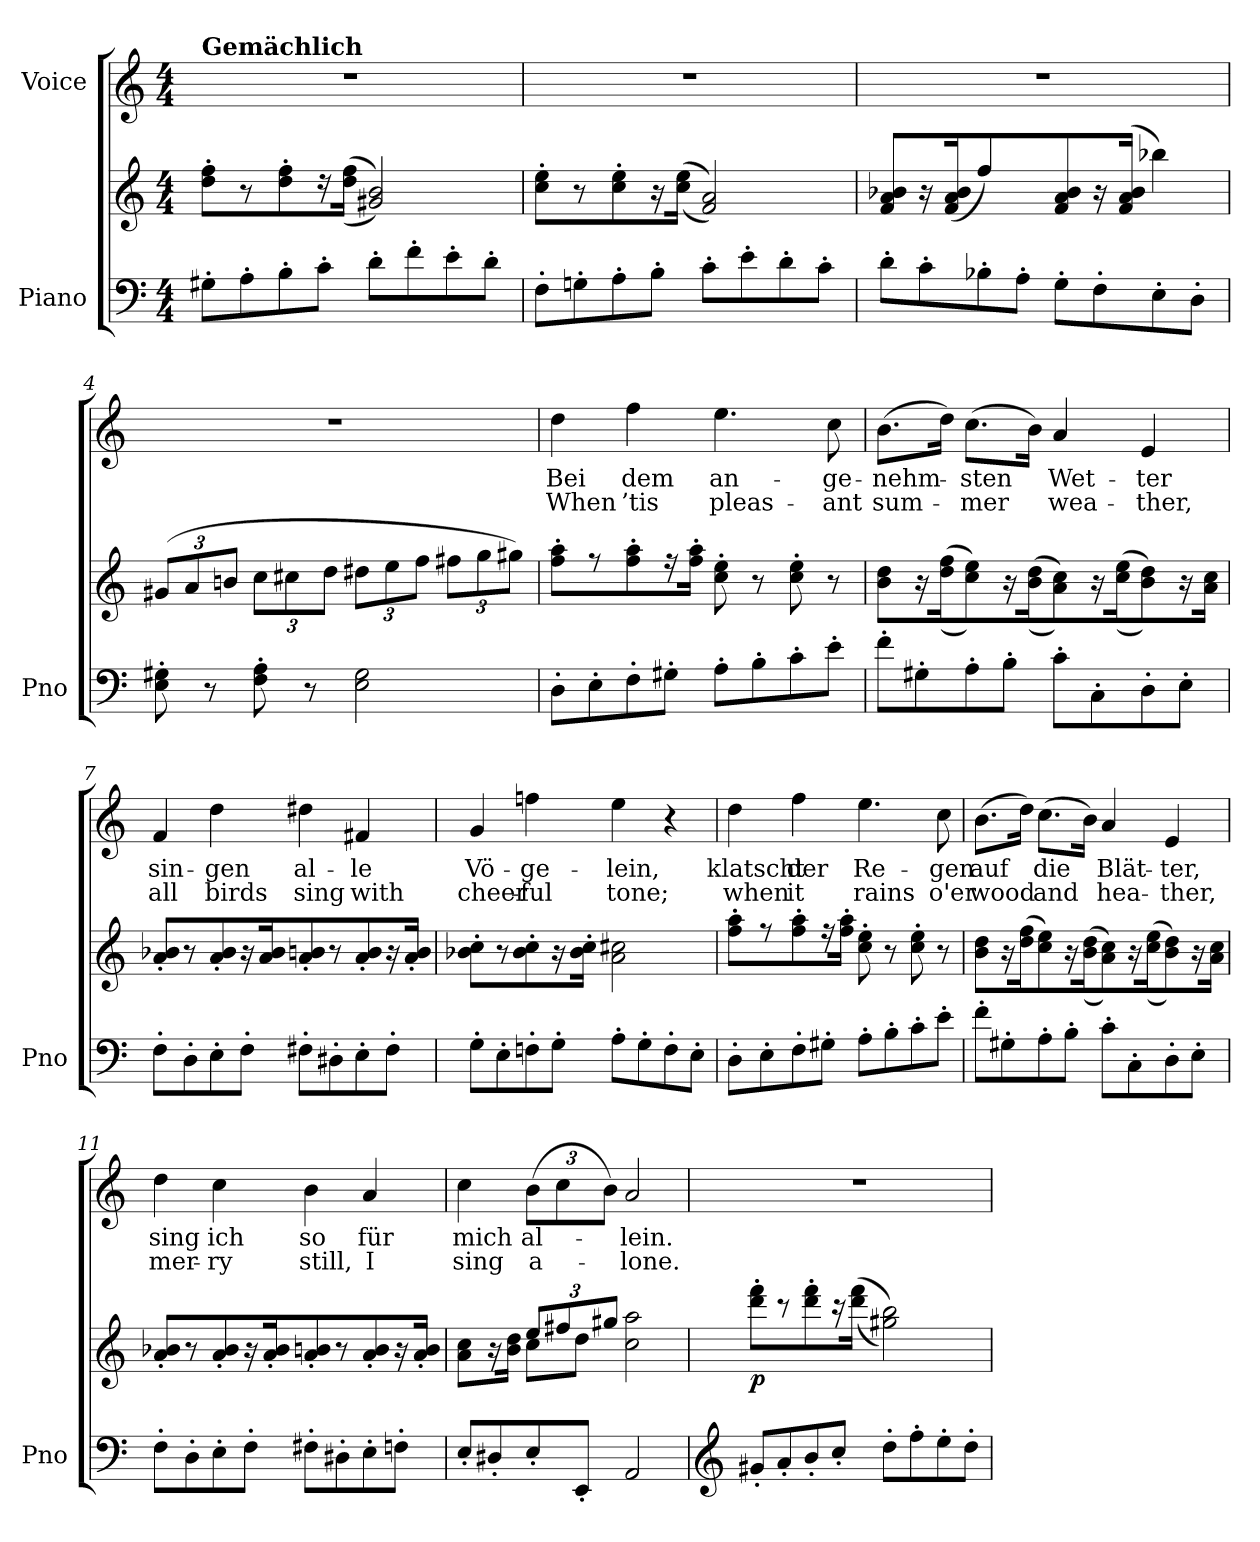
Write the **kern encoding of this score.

**kern	**kern	**dynam	**kern	**text	**text
*part2	*part2	*part2	*part1	*part1	*part1
*staff3	*staff2	*staff2/3	*staff1	*staff1	*staff1
*I"Piano	*	*	*I"Voice	*	*
*I'Pno	*	*	*	*	*
*clefF4	*clefG2	*	*clefG2	*	*
*k[]	*k[]	*	*k[]	*	*
*M4/4	*M4/4	*	*M4/4	*	*
=1	=1	=1	=1	=1	=1
!	!	!	!LO:TX:a:B:t=Gemächlich	!	!
8G#X'\L	8dd\' 8ff\'	.	1r	.	.
8A'\	8r	.	.	.	.
!	!	!LO:DY:b	!	!	!
!	!	!LO:DY:n=1:b	!	!	!
8B'\	8dd\' 8ff\'L	other-dynamics p	.	.	.
8c'\J	16r	.	.	.	.
.	(<(16dd\ 16ff\JJ	.	.	.	.
8d'\L	2g#X/ 2b/))	.	.	.	.
8f'\	.	.	.	.	.
8e'\	.	.	.	.	.
8d'\J	.	.	.	.	.
=2	=2	=2	=2	=2	=2
8F'\L	8cc\' 8ee\'	.	1r	.	.
8Gn'\	8r	.	.	.	.
8A'\	8cc\' 8ee\'L	.	.	.	.
8B'\J	16r	.	.	.	.
.	(<(16cc\ 16ee\JJ	.	.	.	.
8c'\L	2f/ 2a/))	.	.	.	.
8e'\	.	.	.	.	.
8d'\	.	.	.	.	.
8c'\J	.	.	.	.	.
=3	=3	=3	=3	=3	=3
8d'\L	8f/ 8a/ 8b-X/L	.	1r	.	.
8c'\	16r	.	.	.	.
.	(16f/ 16a/ 16b-/JJ	.	.	.	.
8B-X'\	4ff\)	.	.	.	.
8A'\J	.	.	.	.	.
8G'\L	8f/ 8a/ 8b-/L	.	.	.	.
8F'\	16r	.	.	.	.
.	(16f/ 16a/ 16b-/JJ	.	.	.	.
8E'\	4bb-X\)	.	.	.	.
8D'\J	.	.	.	.	.
=4	=4	=4	=4	=4	=4
8E\' 8G#X\'	(12g#X/L	.	1r	.	.
.	12a/	.	.	.	.
8r	.	.	.	.	.
.	12bn/J	.	.	.	.
*	*Xbrackettup	*	*	*	*
8F\' 8A\'	12cc\L	.	.	.	.
.	12cc#X\	.	.	.	.
8r	.	.	.	.	.
.	12dd\J	.	.	.	.
2E\ 2G#\	12dd#X\L	.	.	.	.
.	12ee\	.	.	.	.
.	12ff\J	.	.	.	.
.	12ff#X\L	.	.	.	.
.	12gg\	.	.	.	.
.	12gg#X\J)	.	.	.	.
=5	=5	=5	=5	=5	=5
8D'\L	8ff\' 8aa\'	.	4dd\	Bei	When
8E'\	8r	.	.	.	.
8F'\	8ff\' 8aa\'L	.	4ff\	dem	’tis
8G#X'\J	16r	.	.	.	.
.	16ff\' 16aa\'JJ	.	.	.	.
8A'\L	8cc\' 8ee\'	.	4.ee\	an-	pleas-
8B'\	8r	.	.	.	.
8c'\	8cc\' 8ee\'	.	.	.	.
8e'\J	8r	.	8cc\	-ge-	-ant
=6	=6	=6	=6	=6	=6
8f'\L	8b\ 8dd\L	.	(8.b\L	-nehm-	sum-
8G#X'\	16r	.	.	.	.
.	((<16dd\ 16ff\JJ	.	16dd\Jk)	.	.
8A'\	8cc\ 8ee\L))	.	(8.cc\L	-sten	-mer
8B'\J	16r	.	.	.	.
.	(<(16b\ 16dd\JJ	.	16b\Jk)	.	.
8c'\L	8a\ 8cc\L))	.	4a/	Wet-	wea-
8C'\	16r	.	.	.	.
.	(<(16cc\ 16ee\JJ	.	.	.	.
8D'\	8b\ 8dd\L))	.	4e/	-ter	-ther,
8E'\J	16r	.	.	.	.
.	16a\ 16cc\JJ	.	.	.	.
=7	=7	=7	=7	=7	=7
8F'\L	8a/' 8b-X/'	.	4f/	sin-	all
8D'\	8r	.	.	.	.
8E'\	8a/' 8b-/'L	.	4dd\	-gen	birds
8F'\J	16r	.	.	.	.
.	16a/ 16b-/JJ	.	.	.	.
8F#X'\L	8a/' 8bn/'	.	4dd#X\	al-	sing
8D#X'\	8r	.	.	.	.
8E'\	8a/' 8b/'L	.	4f#X/	-le	with
8F#'\J	16r	.	.	.	.
.	16a/' 16b/'JJ	.	.	.	.
=8	=8	=8	=8	=8	=8
8G'\L	8b-X\' 8cc\'	.	4g/	Vö-	cheer-
8E'\	8r	.	.	.	.
8Fn'\	8b-\' 8cc\'L	.	4ffn\	-ge-	-ful
8G'\J	16r	.	.	.	.
.	16b-\' 16cc\'JJ	.	.	.	.
8A'\L	2a\ 2cc#X\	.	4ee\	-lein,	tone;
8G'\	.	.	.	.	.
8F'\	.	.	4r	.	.
8E'\J	.	.	.	.	.
=9	=9	=9	=9	=9	=9
8D'\L	8ff\' 8aa\'	.	4dd\	klatscht	when
8E'\	8r	.	.	.	.
8F'\	8ff\' 8aa\'L	.	4ff\	der	it
8G#X'\J	16r	.	.	.	.
.	16ff\' 16aa\'JJ	.	.	.	.
8A'\L	8cc\' 8ee\'	.	4.ee\	Re-	rains
8B'\	8r	.	.	.	.
8c'\	8cc\' 8ee\'	.	.	.	.
8e'\J	8r	.	8cc\	-gen	o'er
=10	=10	=10	=10	=10	=10
8f'\L	8b\ 8dd\L	.	(8.b\L	auf	wood
8G#X'\	16r	.	.	.	.
.	(16dd\ 16ff\JJ	.	16dd\Jk)	.	.
8A'\	8cc\ 8ee\L)	.	(8.cc\L	die	and
8B'\J	16r	.	.	.	.
.	((16b\ 16dd\JJ	.	16b\Jk)	.	.
8c'\L	8a\ 8cc\L))	.	4a/	Blät-	hea-
8C'\	16r	.	.	.	.
.	((16cc\ 16ee\JJ	.	.	.	.
8D'\	8b\ 8dd\L))	.	4e/	-ter,	-ther,
8E'\J	16r	.	.	.	.
.	16a\ 16cc\JJ	.	.	.	.
=11	=11	=11	=11	=11	=11
8F'\L	8a/' 8b-X/'	.	4dd\	sing	mer-
8D'\	8r	.	.	.	.
8E'\	8a/' 8b-/'L	.	4cc\	ich	-ry
8F'\J	16r	.	.	.	.
.	16a/' 16b-/'JJ	.	.	.	.
8F#X'\L	8a/' 8bn/'	.	4b\	so	still,
8D#X'\	8r	.	.	.	.
8E'\	8a/' 8b/'L	.	4a/	für	I
8Fn'\J	16r	.	.	.	.
.	16a/' 16b/'JJ	.	.	.	.
=12	=12	=12	=12	=12	=12
*	*^	*	*	*	*
8E'/L	4ryy	8a\ 8cc\L	.	4cc\	mich	sing
8D#X'/	.	16r	.	.	.	.
.	.	16b\ 16dd\JJ	.	.	.	.
8E'/	12ee/L	8cc\L	.	(12b\L	al-	a-
.	12ff#X/	.	.	12cc\	.	.
8EE'/J	.	8dd\J	.	.	.	.
.	12gg#X/J	.	.	12b\J)	.	.
2AA/	2ryy	2cc\ 2aa\	.	2a/	-lein.	-lone.
*	*v	*v	*	*	*	*
=13	=13	=13	=13	=13	=13
*clefG2	*	*	*	*	*
*	*^	*	*	*	*
!	!	!	!LO:DY:b	!	!	!
*	*v	*v	*	*	*	*
8g#X'/L	8ddd\' 8fff\'	p	1r	.	.
8a'/	8r	.	.	.	.
8b'/	8ddd\' 8fff\'L	.	.	.	.
8cc'/J	16r	.	.	.	.
.	(<(16ddd\ 16fff\JJ	.	.	.	.
8dd'\L	2gg#X\ 2bb\))	.	.	.	.
8ff'\	.	.	.	.	.
8ee'\	.	.	.	.	.
8dd'\J	.	.	.	.	.
=	=	=	=	=	=
*-	*-	*-	*-	*-	*-
